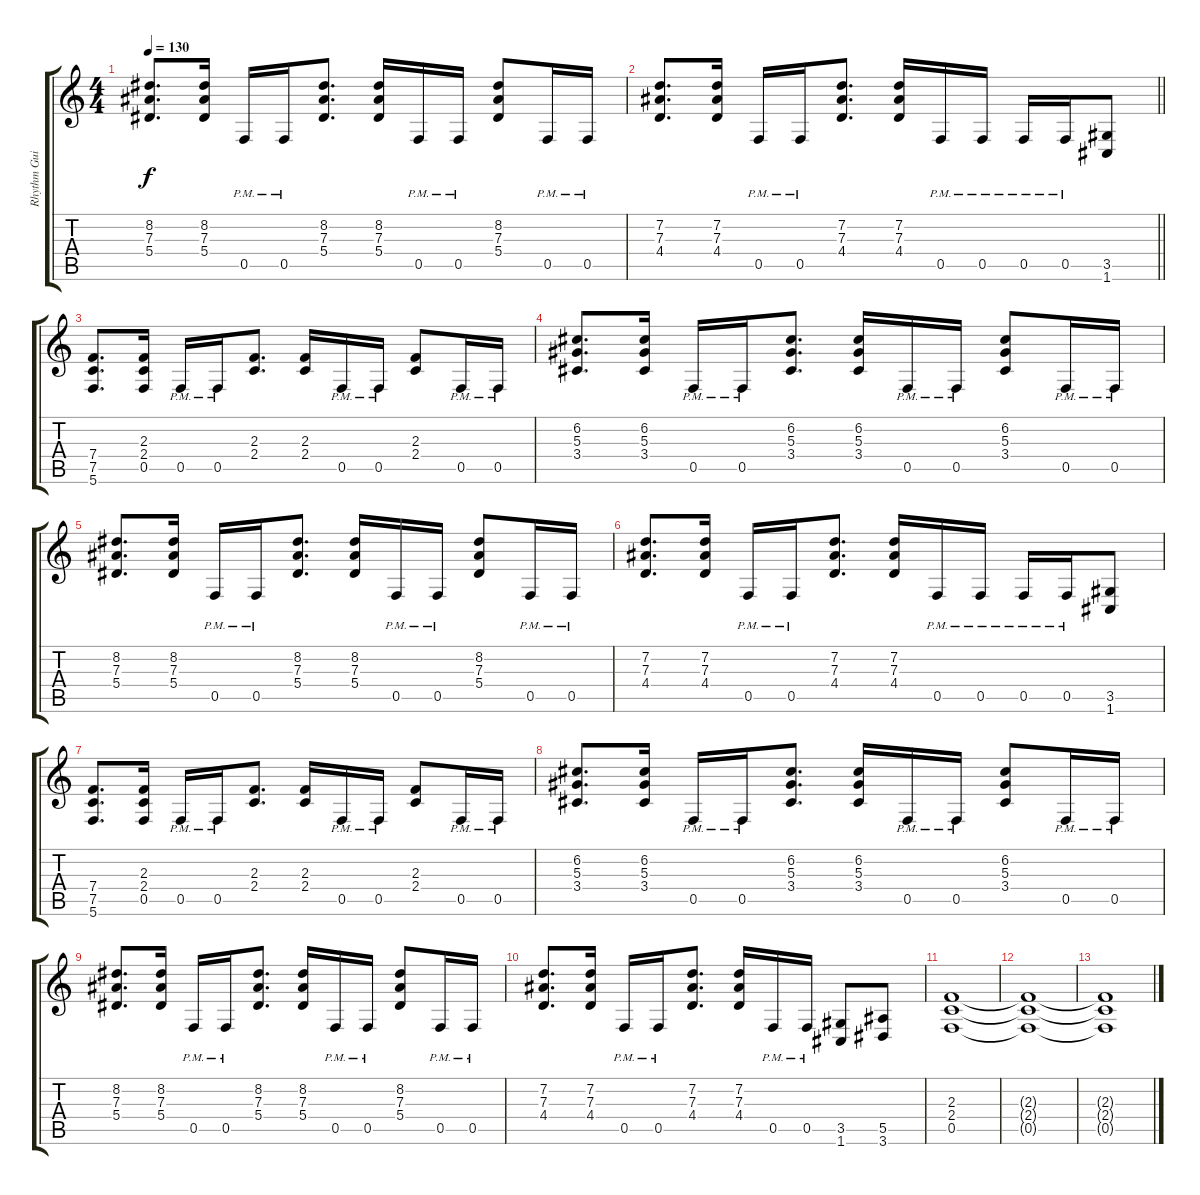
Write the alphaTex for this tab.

\track ("Rhythm Guitar 1" "Rhythm Gui") {instrument distortionguitar}
\staff {score tabs}
\tuning (C4 G3 Eb3 Bb2 F2 C2) {hide}
\ts (4 4)
\tempo 130
\clef g2
\ks c
(8.2 7.3 5.4).8{d dy f} (8.2 7.3 5.4).16 0.5{pm}.16 0.5{pm}.16 (8.2 7.3 5.4).8{d} (8.2 7.3 5.4).16 0.5{pm}.16 0.5{pm}.16 (8.2 7.3 5.4).8 0.5{pm}.16 0.5{pm}.16 |
\barLineRight lightlight
(7.2 7.3 4.4).8{d} (7.2 7.3 4.4).16 0.5{pm}.16 0.5{pm}.16 (7.2 7.3 4.4).8{d} (7.2 7.3 4.4).16 0.5{pm}.16 0.5{pm}.16 0.5{pm}.16 0.5{pm}.16 (3.5 1.6).8 |
(7.4 7.5 5.6).8{d} (2.3 2.4 0.5).16 0.5{pm}.16 0.5{pm}.16 (2.3 2.4).8{d} (2.3 2.4).16 0.5{pm}.16 0.5{pm}.16 (2.3 2.4).8 0.5{pm}.16 0.5{pm}.16 |
(6.2 5.3 3.4).8{d} (6.2 5.3 3.4).16 0.5{pm}.16 0.5{pm}.16 (6.2 5.3 3.4).8{d} (6.2 5.3 3.4).16 0.5{pm}.16 0.5{pm}.16 (6.2 5.3 3.4).8 0.5{pm}.16 0.5{pm}.16 |
(8.2 7.3 5.4).8{d} (8.2 7.3 5.4).16 0.5{pm}.16 0.5{pm}.16 (8.2 7.3 5.4).8{d} (8.2 7.3 5.4).16 0.5{pm}.16 0.5{pm}.16 (8.2 7.3 5.4).8 0.5{pm}.16 0.5{pm}.16 |
(7.2 7.3 4.4).8{d} (7.2 7.3 4.4).16 0.5{pm}.16 0.5{pm}.16 (7.2 7.3 4.4).8{d} (7.2 7.3 4.4).16 0.5{pm}.16 0.5{pm}.16 0.5{pm}.16 0.5{pm}.16 (3.5 1.6).8 |
(7.4 7.5 5.6).8{d} (2.3 2.4 0.5).16 0.5{pm}.16 0.5{pm}.16 (2.3 2.4).8{d} (2.3 2.4).16 0.5{pm}.16 0.5{pm}.16 (2.3 2.4).8 0.5{pm}.16 0.5{pm}.16 |
(6.2 5.3 3.4).8{d} (6.2 5.3 3.4).16 0.5{pm}.16 0.5{pm}.16 (6.2 5.3 3.4).8{d} (6.2 5.3 3.4).16 0.5{pm}.16 0.5{pm}.16 (6.2 5.3 3.4).8 0.5{pm}.16 0.5{pm}.16 |
(8.2 7.3 5.4).8{d} (8.2 7.3 5.4).16 0.5{pm}.16 0.5{pm}.16 (8.2 7.3 5.4).8{d} (8.2 7.3 5.4).16 0.5{pm}.16 0.5{pm}.16 (8.2 7.3 5.4).8 0.5{pm}.16 0.5{pm}.16 |
(7.2 7.3 4.4).8{d} (7.2 7.3 4.4).16 0.5{pm}.16 0.5{pm}.16 (7.2 7.3 4.4).8{d} (7.2 7.3 4.4).16 0.5{pm}.16 0.5{pm}.16 (3.5 1.6).8 (5.5 3.6).8 |
(2.3 2.4 0.5).1 |
(2.3{t} 2.4{t} 0.5{t}).1 |
(2.3{t} 2.4{t} 0.5{t}).1
